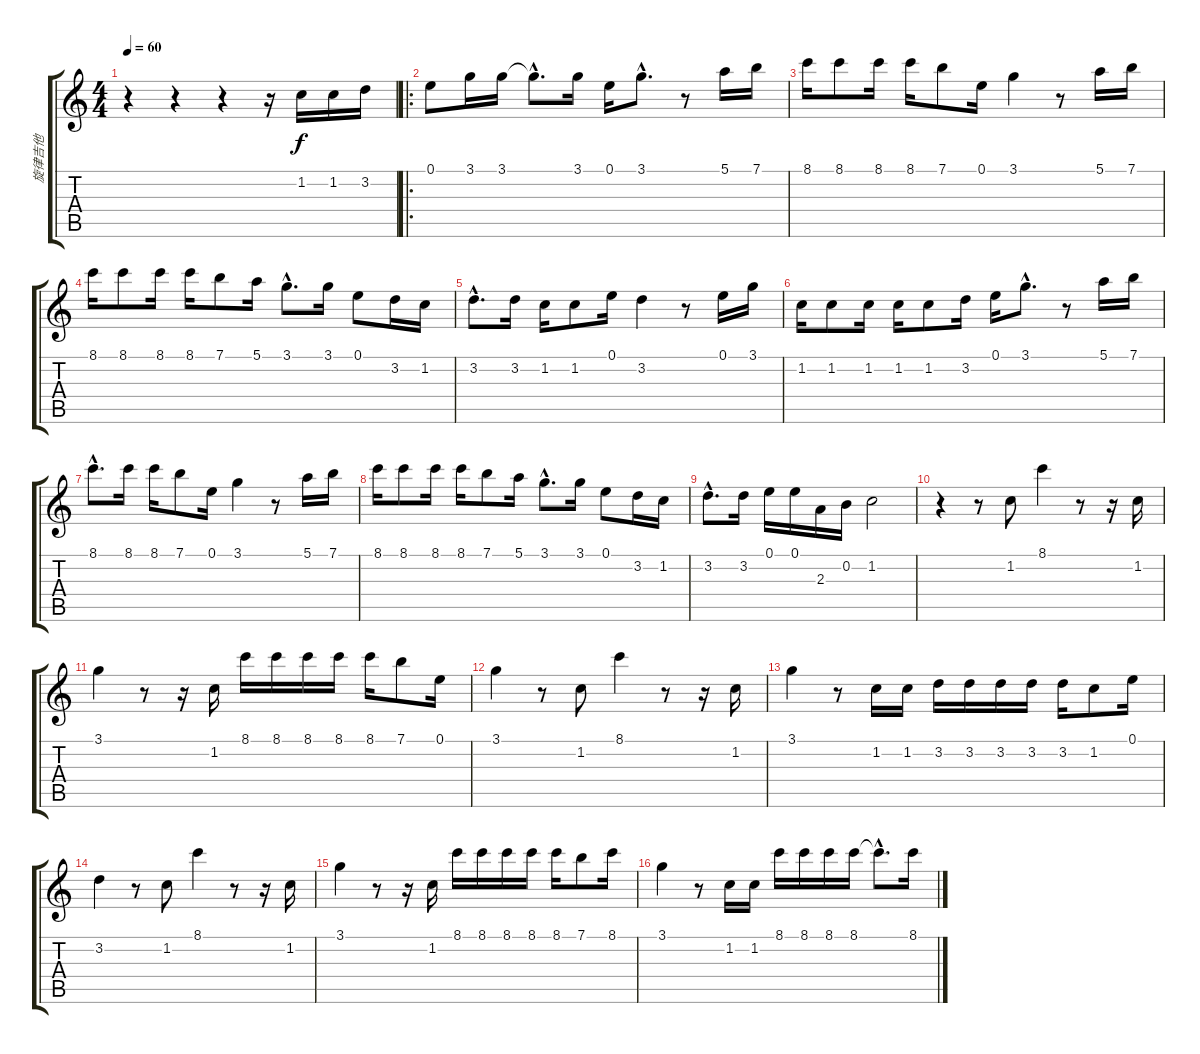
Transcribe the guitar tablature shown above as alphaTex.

\track ("旋律吉他" "旋律吉他") {instrument acousticguitarnylon}
\staff {score tabs}
\tuning (E4 B3 G3 D3 A2 E2) {hide}
\ts (4 4)
\tempo 60
\clef g2
\ks c
r.4{dy f instrument acousticguitarnylon} r.4 r.4 r.16 1.2.16 1.2.16 3.2.16 |
\ro
0.1.8 3.1.16 3.1.16 3.1{hac t}.8{d} 3.1.16 0.1.16 3.1{hac}.8{d} r.8 5.1.16 7.1.16 |
8.1.16 8.1.8 8.1.16 8.1.16 7.1.8 0.1.16 3.1.4 r.8 5.1.16 7.1.16 |
8.1.16 8.1.8 8.1.16 8.1.16 7.1.8 5.1.16 3.1{hac}.8{d} 3.1.16 0.1.8 3.2.16 1.2.16 |
3.2{hac}.8{d} 3.2.16 1.2.16 1.2.8 0.1.16 3.2.4 r.8 0.1.16 3.1.16 |
1.2.16 1.2.8 1.2.16 1.2.16 1.2.8 3.2.16 0.1.16 3.1{hac}.8{d} r.8 5.1.16 7.1.16 |
8.1{hac}.8{d} 8.1.16 8.1.16 7.1.8 0.1.16 3.1.4 r.8 5.1.16 7.1.16 |
8.1.16 8.1.8 8.1.16 8.1.16 7.1.8 5.1.16 3.1{hac}.8{d} 3.1.16 0.1.8 3.2.16 1.2.16 |
3.2{hac}.8{d} 3.2.16 0.1.16 0.1.16 2.3.16 0.2.16 1.2.2 |
r.4 r.8 1.2.8 8.1.4 r.8 r.16 1.2.16 |
3.1.4 r.8 r.16 1.2.16 8.1.16 8.1.16 8.1.16 8.1.16 8.1.16 7.1.8 0.1.16 |
3.1.4 r.8 1.2.8 8.1.4 r.8 r.16 1.2.16 |
3.1.4 r.8 1.2.16 1.2.16 3.2.16 3.2.16 3.2.16 3.2.16 3.2.16 1.2.8 0.1.16 |
3.2.4 r.8 1.2.8 8.1.4 r.8 r.16 1.2.16 |
3.1.4 r.8 r.16 1.2.16 8.1.16 8.1.16 8.1.16 8.1.16 8.1.16 7.1.8 8.1.16 |
3.1.4 r.8 1.2.16 1.2.16 8.1.16 8.1.16 8.1.16 8.1.16 8.1{hac t}.8{d} 8.1.16
